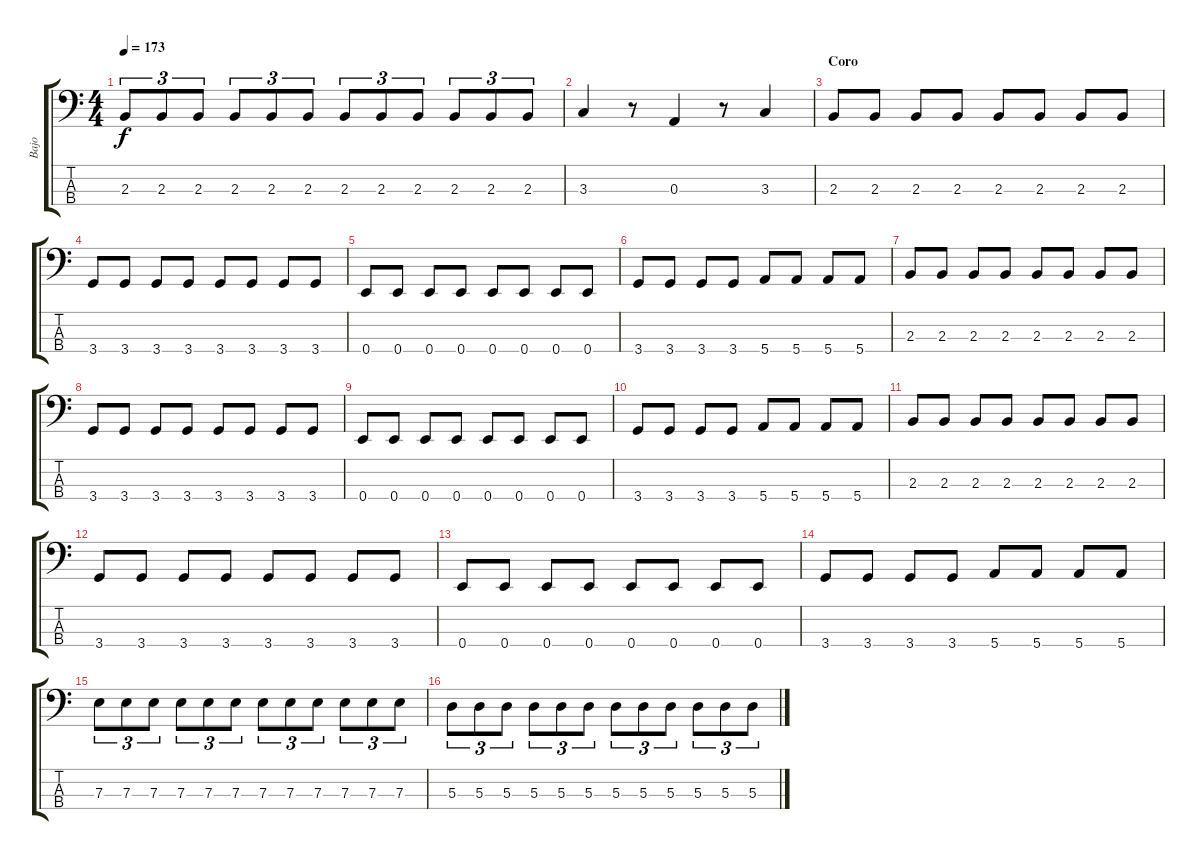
\track ("Bajo" "Bajo") {instrument electricbassfinger}
\staff {score tabs}
\tuning (G2 D2 A1 E1) {hide}
\ts (4 4)
\tempo 173
\clef f4
\ks c
2.3.8{tu (3 2) dy f} 2.3.8{tu (3 2)} 2.3.8{tu (3 2)} 2.3.8{tu (3 2)} 2.3.8{tu (3 2)} 2.3.8{tu (3 2)} 2.3.8{tu (3 2)} 2.3.8{tu (3 2)} 2.3.8{tu (3 2)} 2.3.8{tu (3 2)} 2.3.8{tu (3 2)} 2.3.8{tu (3 2)} |
3.3.4 r.8 0.3.4 r.8 3.3.4 |
\section ("" "Coro")
2.3.8 2.3.8 2.3.8 2.3.8 2.3.8 2.3.8 2.3.8 2.3.8 |
3.4.8 3.4.8 3.4.8 3.4.8 3.4.8 3.4.8 3.4.8 3.4.8 |
0.4.8 0.4.8 0.4.8 0.4.8 0.4.8 0.4.8 0.4.8 0.4.8 |
3.4.8 3.4.8 3.4.8 3.4.8 5.4.8 5.4.8 5.4.8 5.4.8 |
2.3.8 2.3.8 2.3.8 2.3.8 2.3.8 2.3.8 2.3.8 2.3.8 |
3.4.8 3.4.8 3.4.8 3.4.8 3.4.8 3.4.8 3.4.8 3.4.8 |
0.4.8 0.4.8 0.4.8 0.4.8 0.4.8 0.4.8 0.4.8 0.4.8 |
3.4.8 3.4.8 3.4.8 3.4.8 5.4.8 5.4.8 5.4.8 5.4.8 |
2.3.8 2.3.8 2.3.8 2.3.8 2.3.8 2.3.8 2.3.8 2.3.8 |
3.4.8 3.4.8 3.4.8 3.4.8 3.4.8 3.4.8 3.4.8 3.4.8 |
0.4.8 0.4.8 0.4.8 0.4.8 0.4.8 0.4.8 0.4.8 0.4.8 |
3.4.8 3.4.8 3.4.8 3.4.8 5.4.8 5.4.8 5.4.8 5.4.8 |
7.3.8{tu (3 2)} 7.3.8{tu (3 2)} 7.3.8{tu (3 2)} 7.3.8{tu (3 2)} 7.3.8{tu (3 2)} 7.3.8{tu (3 2)} 7.3.8{tu (3 2)} 7.3.8{tu (3 2)} 7.3.8{tu (3 2)} 7.3.8{tu (3 2)} 7.3.8{tu (3 2)} 7.3.8{tu (3 2)} |
5.3.8{tu (3 2)} 5.3.8{tu (3 2)} 5.3.8{tu (3 2)} 5.3.8{tu (3 2)} 5.3.8{tu (3 2)} 5.3.8{tu (3 2)} 5.3.8{tu (3 2)} 5.3.8{tu (3 2)} 5.3.8{tu (3 2)} 5.3.8{tu (3 2)} 5.3.8{tu (3 2)} 5.3.8{tu (3 2)}
